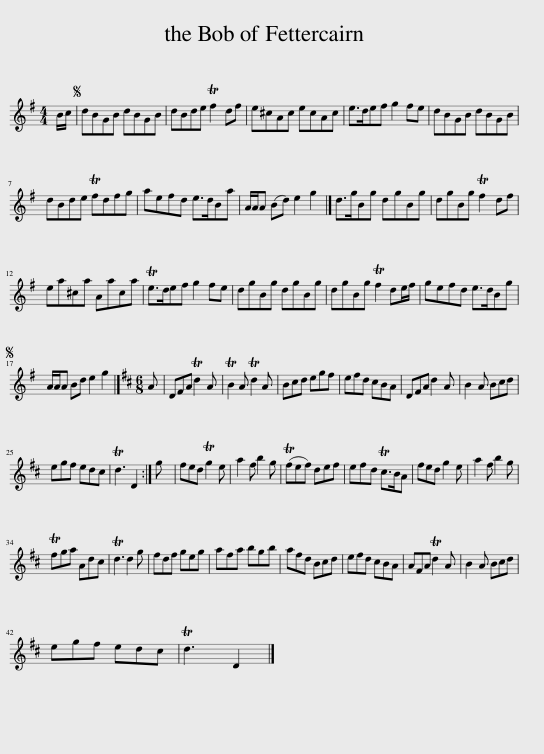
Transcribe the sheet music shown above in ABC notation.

X:1
L:1/8
M:4/4
I:linebreak $
K:G
V:1 treble
V:1
 B/c/ |S dBGB dBGB | dBde Tf2 df | e^cAc ecAc | e>def g2 fe | %5
 dBGB dBGB |$ dBde Tfdfg | aefd e>dBa | A/A/A (Bd) e2 g2 |] d>gBg dgBg | %10
 dgBg Tf2 df |$ ea^ca Aaca | Te>def g2 fe | dgBg dgBg | dgBg Tf2 de/f/ | %15
 gefd e>dBg |$S A/A/A Bd e2 g2 |][K:D][M:6/8] A | DFA Td2 A | TB2 A Td2 A | %20
 Bcd egf | efd cBA | DFA d2 A | B2 A Bcd |$ egf edc | %25
 Td3 D2 :| g | fed Tg2 e | a2 f b2 g | (Tfef) def | %30
 efd Tc>BA | fed g2 e | a2 f b2 g |$ Tfga Adc | Td3 d2 g | %35
 fdf geg | afa bgb | afd Bcd | efd cBA | AFA Td2 A | %40
 B2 A Bcd |$ egf edc | Td3 D2 |] %43
